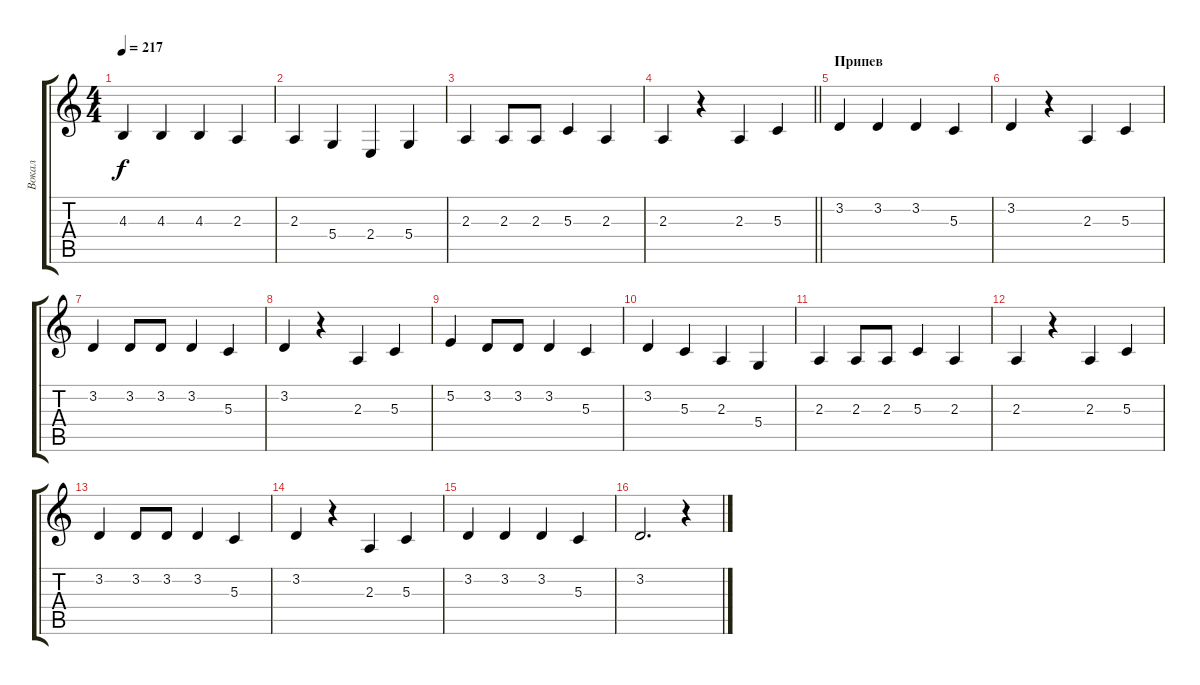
\track ("Вокал" "Вокал") {instrument tenorsax}
\staff {score tabs}
\tuning (E4 B3 G3 D3 A2 E2) {hide}
\ts (4 4)
\tempo 217
\clef g2
\ks c
4.3.4{dy f} 4.3.4 4.3.4 2.3.4 |
2.3.4 5.4.4 2.4.4 5.4.4 |
2.3.4 2.3.8 2.3.8 5.3.4 2.3.4 |
\barLineRight lightlight
2.3.4 r.4 2.3.4 5.3.4 |
\section ("" "Припев")
3.2.4 3.2.4 3.2.4 5.3.4 |
3.2.4 r.4 2.3.4 5.3.4 |
3.2.4 3.2.8 3.2.8 3.2.4 5.3.4 |
3.2.4 r.4 2.3.4 5.3.4 |
5.2.4 3.2.8 3.2.8 3.2.4 5.3.4 |
3.2.4 5.3.4 2.3.4 5.4.4 |
2.3.4 2.3.8 2.3.8 5.3.4 2.3.4 |
2.3.4 r.4 2.3.4 5.3.4 |
3.2.4 3.2.8 3.2.8 3.2.4 5.3.4 |
3.2.4 r.4 2.3.4 5.3.4 |
3.2.4 3.2.4 3.2.4 5.3.4 |
3.2.2{d} r.4
